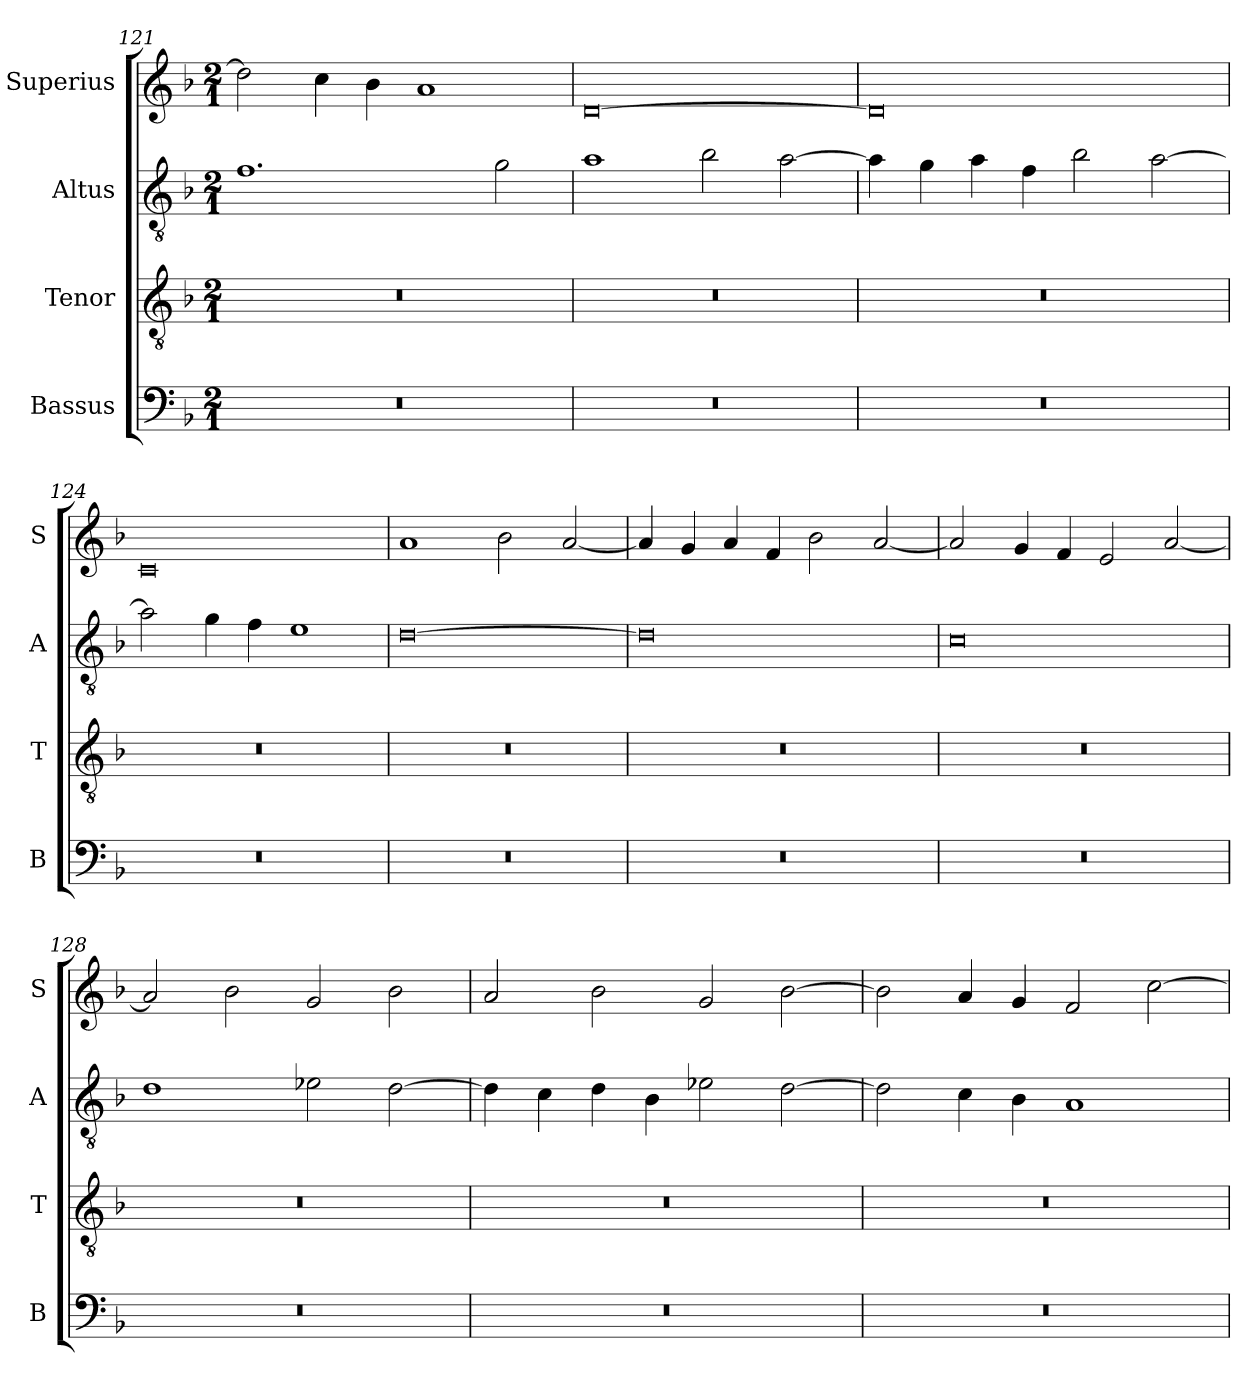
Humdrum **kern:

**kern	**kern	**kern	**kern
*part4	*part3	*part2	*part1
*staff4	*staff3	*staff2	*staff1
*I"Bassus	*I"Tenor	*I"Altus	*I"Superius
*I'B	*I'T	*I'A	*I'S
*clefF4	*clefGv2	*clefGv2	*clefG2
*k[b-]	*k[b-]	*k[b-]	*k[b-]
*M2/1	*M2/1	*M2/1	*M2/1
=121	=121	=121	=121
0r	0r	1.f	2dd\]
.	.	.	4cc\
.	.	.	4b-\
.	.	.	1a
.	.	2g\	.
=122	=122	=122	=122
0r	0r	1a	[0d\
.	.	2b-\	.
.	.	[2a\	.
=123	=123	=123	=123
0r	0r	4a\]	0d\]
.	.	4g\	.
.	.	4a\	.
.	.	4f\	.
.	.	2b-\	.
.	.	[2a\	.
=124	=124	=124	=124
0r	0r	2a\]	0c
.	.	4g\	.
.	.	4f\	.
.	.	1e	.
=125	=125	=125	=125
0r	0r	[0d	1a
.	.	.	2b-\
.	.	.	[2a/
=126	=126	=126	=126
0r	0r	0d]	4a/]
.	.	.	4g/
.	.	.	4a/
.	.	.	4f/
.	.	.	2b-\
.	.	.	[2a/
=127	=127	=127	=127
0r	0r	0c	2a/]
.	.	.	4g/
.	.	.	4f/
.	.	.	2e/
.	.	.	[2a/
=128	=128	=128	=128
0r	0r	1d	2a/]
.	.	.	2b-\
.	.	2e-X\	2g/
.	.	[2d\	2b-\
=129	=129	=129	=129
0r	0r	4d\]	2a/
.	.	4c\	.
.	.	4d\	2b-\
.	.	4B-\	.
.	.	2e-X\	2g/
.	.	[2d\	[2b-\
=130	=130	=130	=130
0r	0r	2d\]	2b-\]
.	.	4c\	4a/
.	.	4B-\	4g/
.	.	1A	2f/
.	.	.	[2cc\
=	=	=	=
*-	*-	*-	*-
